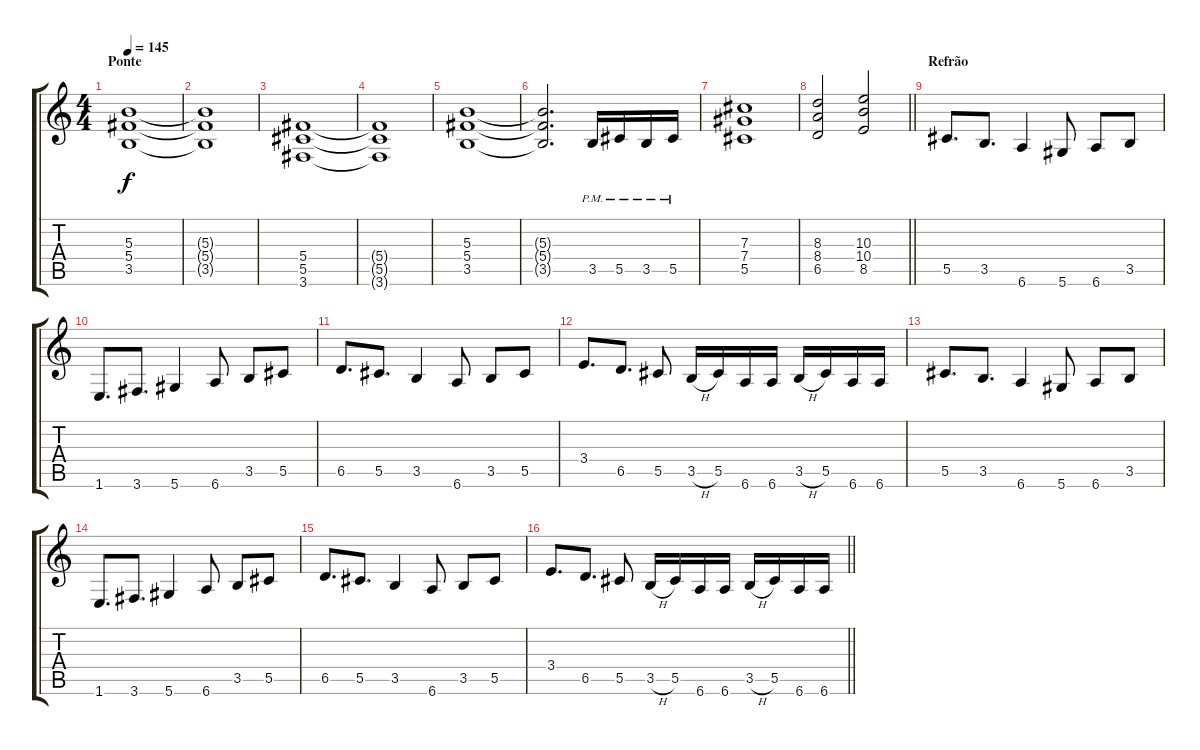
\track "" {instrument distortionguitar}
\staff {score tabs}
\tuning (Eb4 Bb3 Gb3 Db3 Ab2 Eb2) {hide}
\ts (4 4)
\section ("" "Ponte")
\tempo 145
\clef g2
\ks c
(5.3 5.4 3.5).1{dy f} |
(5.3{t} 5.4{t} 3.5{t}).1 |
(5.4 5.5 3.6).1 |
(5.4{t} 5.5{t} 3.6{t}).1 |
(5.3 5.4 3.5).1 |
(5.3{t} 5.4{t} 3.5{t}).2{d} 3.5{pm}.16 5.5{pm}.16 3.5{pm}.16 5.5{pm}.16 |
(7.3 7.4 5.5).1 |
\barLineRight lightlight
(8.3 8.4 6.5).2 (10.3 10.4 8.5).2 |
\section ("" "Refrão")
5.5.8{d} 3.5.8{d} 6.6.4 5.6.8 6.6.8 3.5.8 |
1.6.8{d} 3.6.8{d} 5.6.4 6.6.8 3.5.8 5.5.8 |
6.5.8{d} 5.5.8{d} 3.5.4 6.6.8 3.5.8 5.5.8 |
3.4.8{d} 6.5.8{d} 5.5.8 3.5{h}.16 5.5.16 6.6.16 6.6.16 3.5{h}.16 5.5.16 6.6.16 6.6.16 |
5.5.8{d} 3.5.8{d} 6.6.4 5.6.8 6.6.8 3.5.8 |
1.6.8{d} 3.6.8{d} 5.6.4 6.6.8 3.5.8 5.5.8 |
6.5.8{d} 5.5.8{d} 3.5.4 6.6.8 3.5.8 5.5.8 |
\barLineRight lightlight
3.4.8{d} 6.5.8{d} 5.5.8 3.5{h}.16 5.5.16 6.6.16 6.6.16 3.5{h}.16 5.5.16 6.6.16 6.6.16
